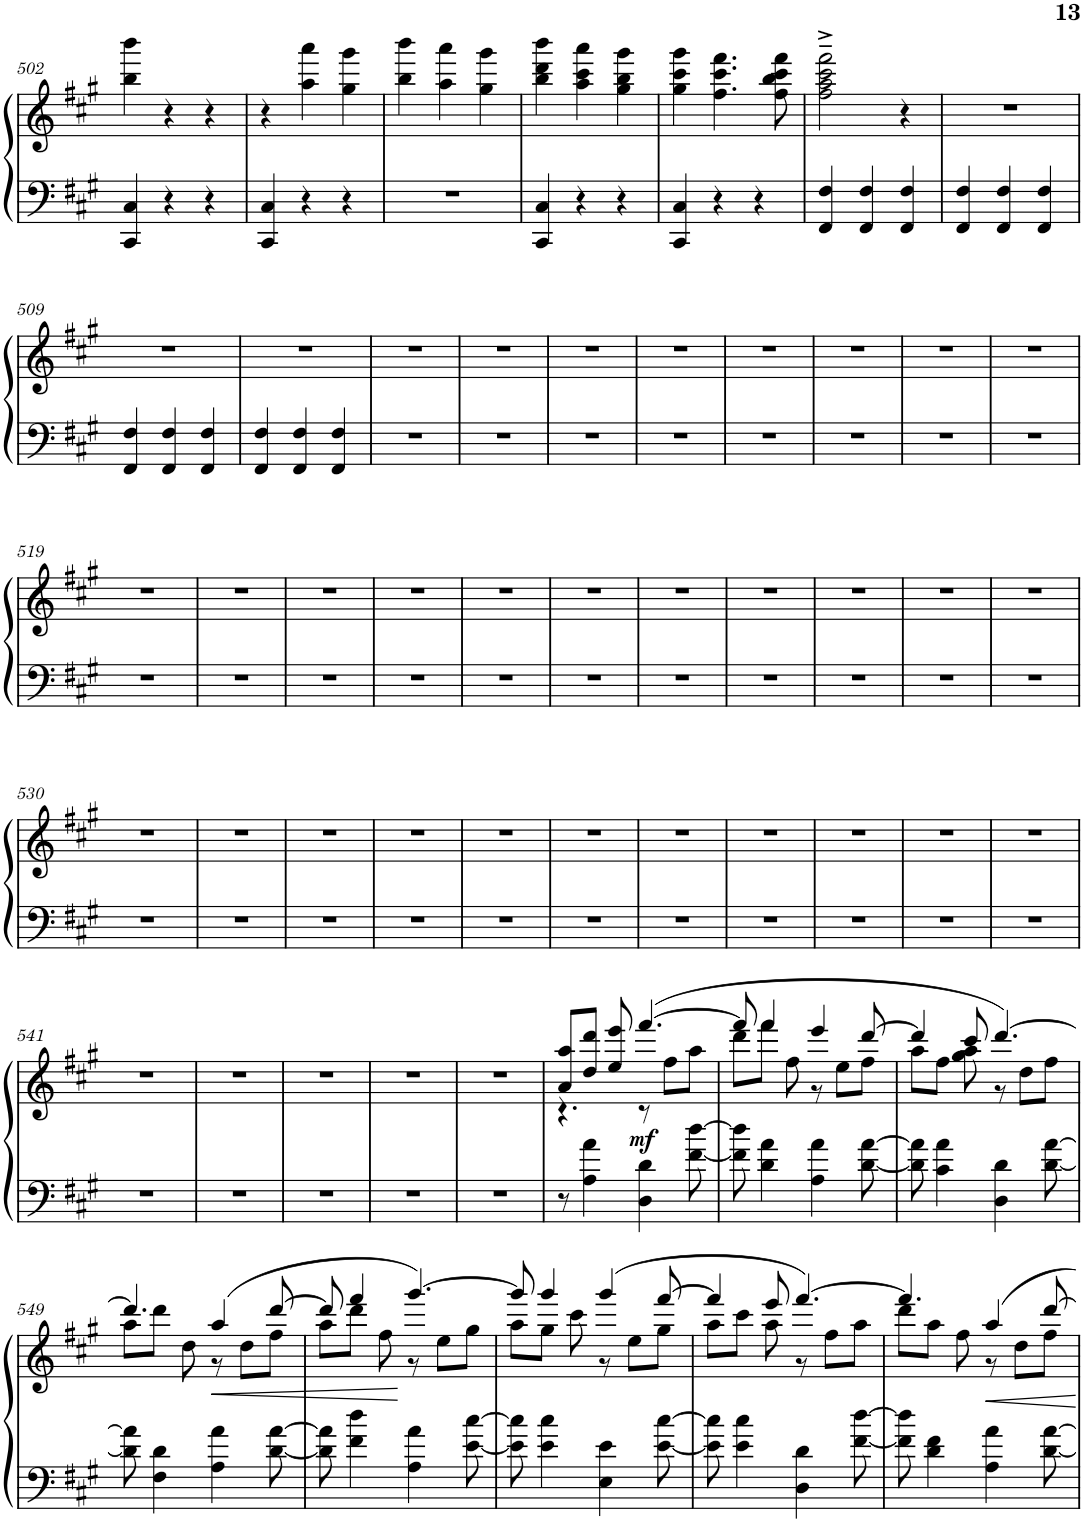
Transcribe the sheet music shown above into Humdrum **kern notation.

**kern	**kern	**dynam
*part1	*part1	*part1
*staff2	*staff1	*staff1/2
*I"Piano	*	*
*I'Pno.	*	*
!!LO:PB:g=z
*clefF4	*clefG2	*
*k[f#c#g#]	*k[f#c#g#]	*
*M3/4	*M3/4	*
=502	=502	=502
4CC#/ 4C#/	4bb\ 4bbb\	.
4r	4r	.
4r	4r	.
=503	=503	=503
4CC#/ 4C#/	4r	.
4r	4aa\ 4aaa\	.
4r	4gg#\ 4ggg#\	.
=504	=504	=504
2.r	4bb\ 4bbb\	.
.	4aa\ 4aaa\	.
.	4gg#\ 4ggg#\	.
=505	=505	=505
4CC#/ 4C#/	4bb\ 4ddd\ 4bbb\	.
4r	4aa\ 4ccc#\ 4aaa\	.
4r	4gg#\ 4bb\ 4ggg#\	.
=506	=506	=506
4CC#/ 4C#/	4gg#\ 4ccc#\ 4ggg#\	.
4r	4.ff#\ 4.ccc#\ 4.fff#\	.
4r	.	.
.	8ff#\ 8bb\ 8ccc#\ 8fff#\	.
=507	=507	=507
4FF#/ 4F#/	2ff#\~^ 2aa\~^ 2ccc#\~^ 2fff#\~^	.
4FF#/ 4F#/	.	.
4FF#/ 4F#/	4r	.
=508	=508	=508
4FF#/ 4F#/	2.r	.
4FF#/ 4F#/	.	.
4FF#/ 4F#/	.	.
!!LO:LB:g=z
=509	=509	=509
4FF#/ 4F#/	2.r	.
4FF#/ 4F#/	.	.
4FF#/ 4F#/	.	.
=510	=510	=510
4FF#/ 4F#/	2.r	.
4FF#/ 4F#/	.	.
4FF#/ 4F#/	.	.
=511	=511	=511
2.r	2.r	.
=512	=512	=512
2.r	2.r	.
=513	=513	=513
2.r	2.r	.
=514	=514	=514
2.r	2.r	.
=515	=515	=515
2.r	2.r	.
=516	=516	=516
2.r	2.r	.
=517	=517	=517
2.r	2.r	.
=518	=518	=518
2.r	2.r	.
!!LO:LB:g=z
=519	=519	=519
2.r	2.r	.
=520	=520	=520
2.r	2.r	.
=521	=521	=521
2.r	2.r	.
=522	=522	=522
2.r	2.r	.
=523	=523	=523
2.r	2.r	.
=524	=524	=524
2.r	2.r	.
=525	=525	=525
2.r	2.r	.
=526	=526	=526
2.r	2.r	.
=527	=527	=527
2.r	2.r	.
=528	=528	=528
2.r	2.r	.
=529	=529	=529
2.r	2.r	.
!!LO:LB:g=z
=530	=530	=530
2.r	2.r	.
=531	=531	=531
2.r	2.r	.
=532	=532	=532
2.r	2.r	.
=533	=533	=533
2.r	2.r	.
=534	=534	=534
2.r	2.r	.
=535	=535	=535
2.r	2.r	.
=536	=536	=536
2.r	2.r	.
=537	=537	=537
2.r	2.r	.
=538	=538	=538
2.r	2.r	.
=539	=539	=539
2.r	2.r	.
=540	=540	=540
2.r	2.r	.
!!LO:LB:g=z
=541	=541	=541
2.r	2.r	.
=542	=542	=542
2.r	2.r	.
=543	=543	=543
2.r	2.r	.
=544	=544	=544
2.r	2.r	.
=545	=545	=545
2.r	2.r	.
=546	=546	=546
*	*^	*
8r	8a/ 8aa/L	4.r	.
4A\ 4a\	8dd/ 8ddd/J	.	.
.	8ee/ 8eee/	.	.
!	!	!	!LO:DY:b
4D\ 4d\	([4.fff#/	8r	mf
.	.	8ff#\L	.
[8f#\ [8dd\	.	8aa\J	.
=547	=547	=547	=547
8f#\] 8dd\]	8fff#/]	8ddd\L	.
4d\ 4a\	4fff#/	8fff#\J	.
.	.	8ff#\	.
4A\ 4a\	4eee/	8r	.
.	.	8ee\L	.
[8d\ [8a\	[8ddd/	8ff#\J	.
=548	=548	=548	=548
8d\] 8a\]	4ddd/]	8aa\L	.
4c#\ 4a\	.	8ff#\J	.
.	8ccc#/	8gg#\ 8aa\	.
4D\ 4d\	[4.ddd/)	8r	.
.	.	8dd\L	.
[8d\ [8a\	.	8ff#\J	.
!!LO:LB:g=z	!!
=549	=549	=549	=549
8d\] 8a\]	4.ddd/]	8aa\L	.
4F#\ 4d\	.	8ddd\J	.
.	.	8dd\	.
!	!	!	!LO:HP:b
4A\ 4a\	(4aa/	8r	<
.	.	8dd\L	.
[8d\ [8a\	[8ddd/	8ff#\J	.
=550	=550	=550	=550
8d\] 8a\]	8ddd/]	8aa\L	.
4f#\ 4dd\	4fff#/	8ddd\J	.
.	.	8ff#\	.
4A\ 4a\	[4.ggg#/)	8r	[
.	.	8ee\L	.
[8e\ [8cc#\	.	8gg#\J	.
=551	=551	=551	=551
8e\] 8cc#\]	8ggg#/]	8aa\L	.
4e\ 4cc#\	4ggg#/	8gg#\J	.
.	.	8ccc#\	.
4E\ 4e\	(4ggg#/	8r	.
.	.	8ee\L	.
[8e\ [8cc#\	[8fff#/	8gg#\J	.
=552	=552	=552	=552
8e\] 8cc#\]	4fff#/]	8aa\L	.
4e\ 4cc#\	.	8ccc#\J	.
.	8eee/	8aa\	.
4D\ 4d\	[4.fff#/)	8r	.
.	.	8ff#\L	.
[8f#\ [8dd\	.	8aa\J	.
=553	=553	=553	=553
8f#\] 8dd\]	4.fff#/]	8ddd\L	.
4d\ 4f#\	.	8aa\J	.
.	.	8ff#\	.
4A\ 4a\	4aa/	8r	.
.	.	8dd\L	.
[8d\ [8a\	[8ddd/	8ff#\J	.
*	*v	*v	*
=	=	=
*-	*-	*-
